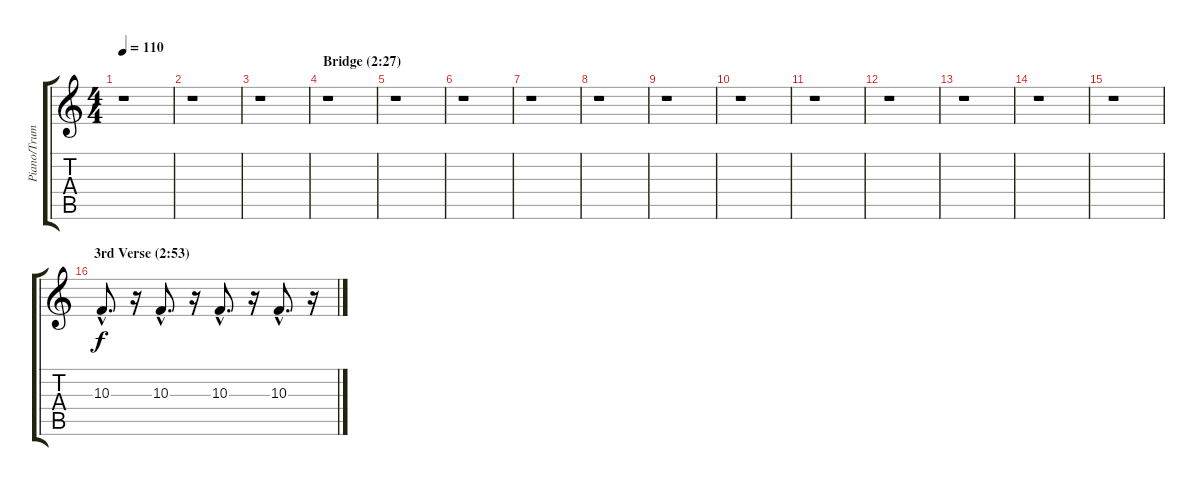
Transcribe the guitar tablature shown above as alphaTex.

\track ("Piano/Trumpets" "Piano/Trum") {instrument electricgrandpiano}
\staff {score tabs}
\tuning (E4 B3 G3 D3 A2 E2) {hide}
\ts (4 4)
\tempo 110
\clef g2
\ks c
r.1{dy f} |
r.1 |
r.1 |
\section ("" "Bridge (2:27)")
r.1 |
r.1 |
r.1 |
r.1 |
r.1 |
r.1 |
r.1 |
r.1 |
r.1 |
r.1 |
r.1 |
r.1 |
\section ("" "3rd Verse (2:53)")
10.3{hac}.8{d instrument trumpet} r.16 10.3{hac}.8{d} r.16 10.3{hac}.8{d} r.16 10.3{hac}.8{d} r.16
